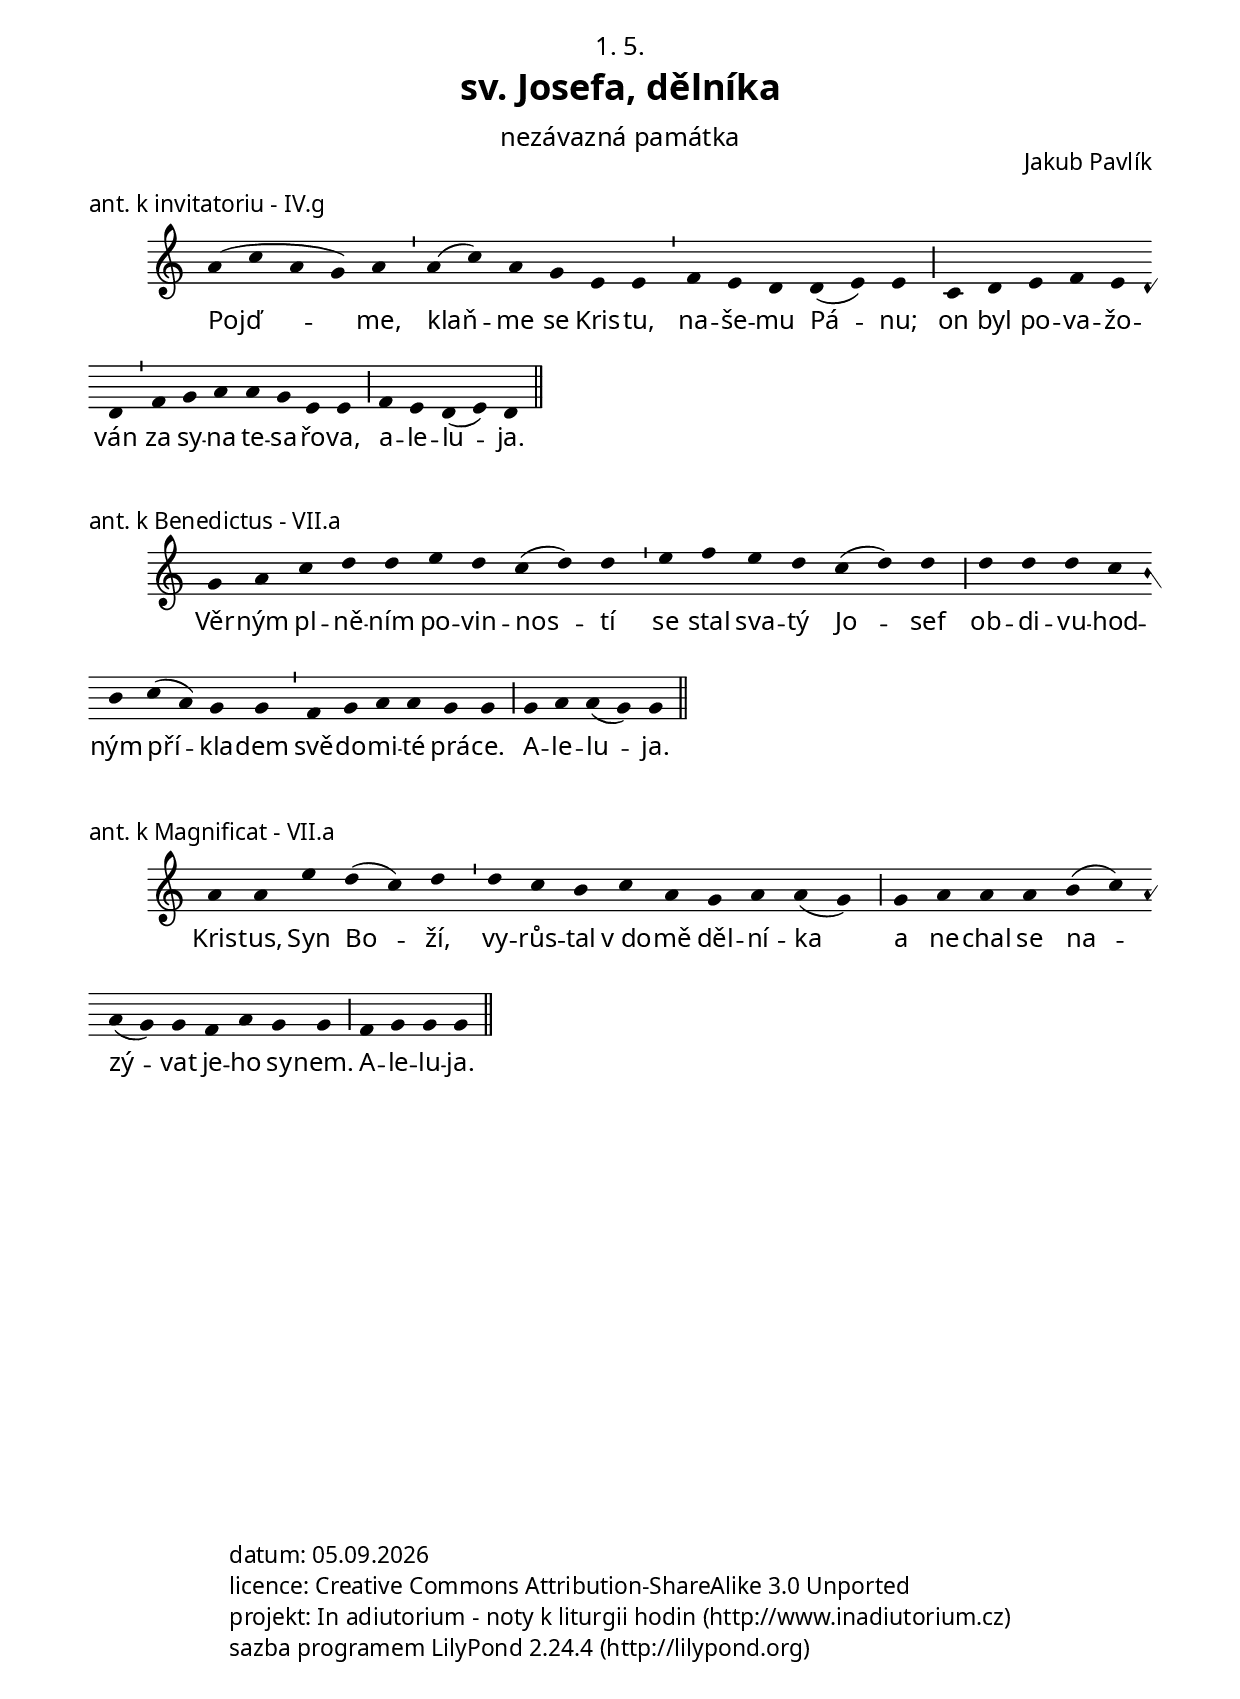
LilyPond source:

\version "2.19.16"

\include "../spolecne.ly"

\header {
  title = \markup\titleSvatek
            "sv. Josefa, dělníka"
            "nezávazná památka"
            "1. 5."
  composer = "Jakub Pavlík"
}

\score {
  \relative c'' {
    \choralniRezim
    a4( c a g) a \barMin
    a( c) a g e e \barMin
    f e d d( e) e \barMaior
    c d e f e d \barMin
    f g a a g e e \barMaior
    f e d( e) d \barFinalis
  }
  \addlyrics {
    Pojď -- me,
    klaň -- me se Kris -- tu,
    na -- še -- mu Pá -- nu;
    on byl po -- va -- žo -- ván
    za sy -- na te -- sa -- řo -- va,
    a -- le -- lu -- ja.
  }
  \header {
    quid = "ant. k invitatoriu"
    modus = "IV"
    differentia = "g"
    psalmus = ""
    placet = "překlep ve finále; celkově bída"
    id = "invit"
    piece = \markup {\sestavTitulekBezZalmu}
  }
}

\score {
  \relative c'' {
    \choralniRezim
    g4 a c d d e d c( d) d \barMin
    e f e d c( d) d \barMaior
    d d d c b c( a) g g \barMin
    f g a a g g \barMaior
    g a a( g) g \barFinalis
  }
  \addlyrics {
    Věr -- ným pl -- ně -- ním po -- vin -- nos -- tí
    se stal sva -- tý Jo -- sef
    ob -- di -- vu -- hod -- ným pří -- kla -- dem
    svě -- do -- mi -- té prá -- ce.
    A -- le -- lu -- ja.
  }
  \header {
    quid = "ant. k Benedictus"
    modus = "VII"
    differentia = "a"
    psalmus = ""
    id = "aben"
    piece = \markup {\sestavTitulekBezZalmu}
  }
}

\score {
  \relative c'' {
    \choralniRezim
    a4 a e' d( c) d \barMin
    d c b c a g a a( g) \barMaior
    g a a a b( c) a( g) g
    f a g g \barMaior
    f g g g \barFinalis
  }
  \addlyrics {
    Kris -- tus, Syn Bo -- ží,
    vy -- růs -- tal v_do -- mě děl -- ní -- ka
    a ne -- chal se na -- zý -- vat
    je -- ho sy -- nem.
    A -- le -- lu -- ja.
  }
  \header {
    quid = "ant. k Magnificat"
    modus = "VII"
    differentia = "a"
    psalmus = ""
    placet = "bída"
    id = "amag"
    piece = \markup {\sestavTitulekBezZalmu}
  }
}